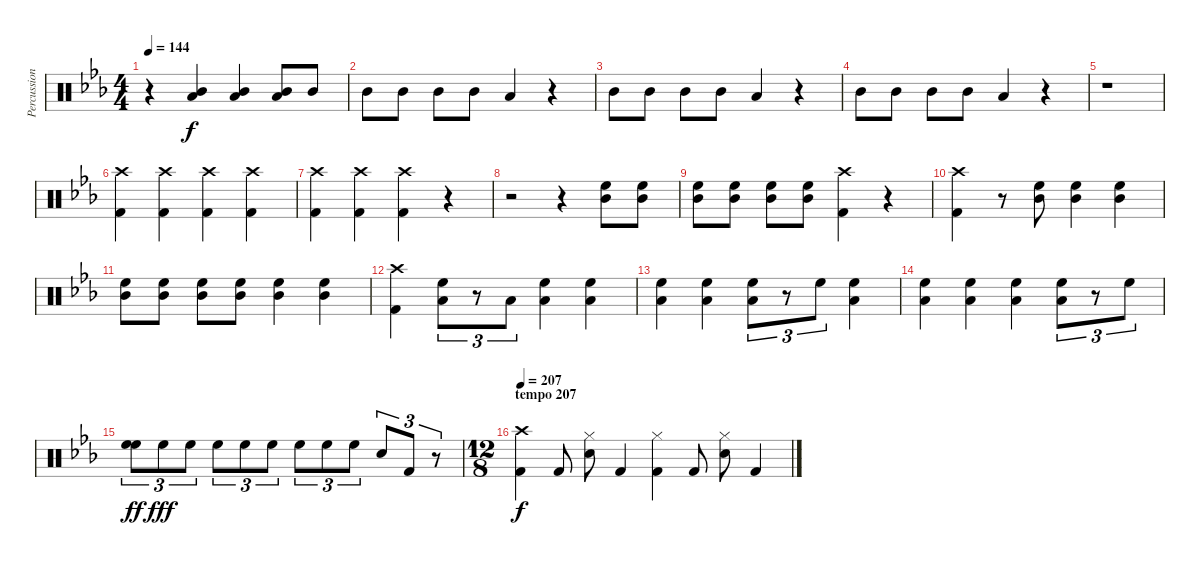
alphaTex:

\track ("Percussions" "Percussion") {instrument percussion}
\staff {score}
\articulation defaults
\ts (4 4)
\tempo 144
\clef neutral
\ks eb
r.4{dy f} ("Mid Tom (hit)" "Low Tom (hit)").4 ("Mid Tom (hit)" "Low Tom (hit)").4 ("Mid Tom (hit)" "Low Tom (hit)").8 "Mid Tom (hit)".8 |
"Mid Tom (hit)".8 "Mid Tom (hit)".8 "Mid Tom (hit)".8 "Mid Tom (hit)".8 "Low Tom (hit)".4 r.4 |
"Mid Tom (hit)".8 "Mid Tom (hit)".8 "Mid Tom (hit)".8 "Mid Tom (hit)".8 "Low Tom (hit)".4 r.4 |
"Mid Tom (hit)".8 "Mid Tom (hit)".8 "Mid Tom (hit)".8 "Mid Tom (hit)".8 "Low Tom (hit)".4 r.4 |
r.1 |
("Crash high (hit)" "Kick (hit) 2").4 ("Crash high (hit)" "Kick (hit) 2").4 ("Crash high (hit)" "Kick (hit) 2").4 ("Crash high (hit)" "Kick (hit) 2").4 |
("Crash high (hit)" "Kick (hit) 2").4 ("Crash high (hit)" "Kick (hit) 2").4 ("Crash high (hit)" "Kick (hit) 2").4 r.4 |
r.2 r.4 ("High Floor Tom (hit)" "Mid Tom (hit)").8 ("High Floor Tom (hit)" "Mid Tom (hit)").8 |
("High Floor Tom (hit)" "Mid Tom (hit)").8 ("High Floor Tom (hit)" "Mid Tom (hit)").8 ("High Floor Tom (hit)" "Mid Tom (hit)").8 ("High Floor Tom (hit)" "Mid Tom (hit)").8 ("Crash high (hit)" "Kick (hit) 2").4 r.4 |
("Crash high (hit)" "Kick (hit) 2").4 r.8 ("High Floor Tom (hit)" "Mid Tom (hit)").8 ("High Floor Tom (hit)" "Mid Tom (hit)").4 ("High Floor Tom (hit)" "Mid Tom (hit)").4 |
("High Floor Tom (hit)" "Mid Tom (hit)").8 ("High Floor Tom (hit)" "Mid Tom (hit)").8 ("High Floor Tom (hit)" "Mid Tom (hit)").8 ("High Floor Tom (hit)" "Mid Tom (hit)").8 ("High Floor Tom (hit)" "Mid Tom (hit)").4 ("High Floor Tom (hit)" "Mid Tom (hit)").4 |
("Crash high (hit)" "Kick (hit) 2").4 ("High Floor Tom (hit)" "Low Tom (hit)").8{tu (3 2)} r.8{tu (3 2)} "Low Tom (hit)".8{tu (3 2)} ("High Floor Tom (hit)" "Low Tom (hit)").4 ("High Floor Tom (hit)" "Low Tom (hit)").4 |
("High Floor Tom (hit)" "Low Tom (hit)").4 ("High Floor Tom (hit)" "Low Tom (hit)").4 ("High Floor Tom (hit)" "Low Tom (hit)").8{tu (3 2)} r.8{tu (3 2)} "High Floor Tom (hit)".8{tu (3 2)} ("High Floor Tom (hit)" "Low Tom (hit)").4 |
("High Floor Tom (hit)" "Low Tom (hit)").4 ("High Floor Tom (hit)" "Low Tom (hit)").4 ("High Floor Tom (hit)" "Low Tom (hit)").4 ("High Floor Tom (hit)" "Low Tom (hit)").8{tu (3 2)} r.8{tu (3 2)} "High Floor Tom (hit)".8{tu (3 2)} |
("High Floor Tom (hit)" "High Floor Tom (hit)").8{tu (3 2) dy ff} "High Floor Tom (hit)".8{tu (3 2) dy fff} "High Floor Tom (hit)".8{tu (3 2)} "High Floor Tom (hit)".8{tu (3 2)} "High Floor Tom (hit)".8{tu (3 2)} "High Floor Tom (hit)".8{tu (3 2)} "High Floor Tom (hit)".8{tu (3 2)} "High Floor Tom (hit)".8{tu (3 2)} "High Floor Tom (hit)".8{tu (3 2)} "Snare (hit) 2".8{tu (3 2)} "Kick (hit) 2".8{tu (3 2)} r.8{tu (3 2)} |
\ts (12 8)
\section ("" "tempo 207")
\tempo 207
("Crash high (hit)" "Kick (hit) 2").4{dy f} "Kick (hit) 2".8 ("Hi-Hat (closed)" "Snare (hit) 2").8 "Kick (hit) 2".4 ("Hi-Hat (closed)" "Kick (hit) 2").4 "Kick (hit) 2".8 ("Hi-Hat (closed)" "Snare (hit) 2").8 "Kick (hit) 2".4
